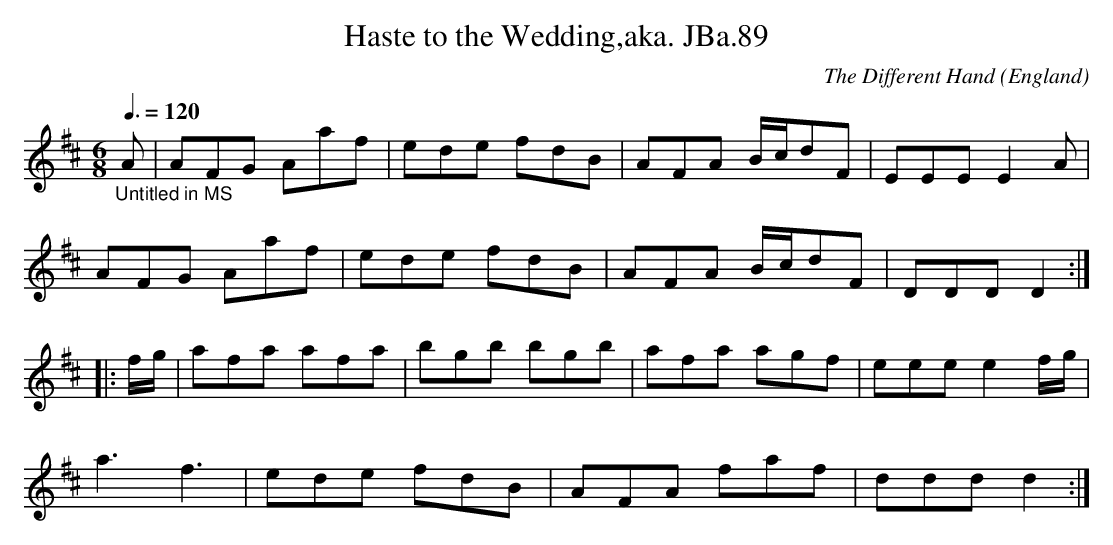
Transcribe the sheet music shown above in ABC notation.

X:1
T:Haste to the Wedding,aka. JBa.89
C:The Different Hand
L:1/8
M:6/8
O:England
Q:3/8=120
K:D major
"_Untitled in MS"
A | AFG Aaf | ede fdB | AFA B/c/dF | EEE E2A |!
AFG Aaf |ede fdB | AFA B/c/dF | DDD D2 :|!
|:f/g/ | afa afa | bgb bgb|afa agf | eee e2 f/g/ |!
a3 f3 | ede fdB | AFA faf | ddd d2 :|
